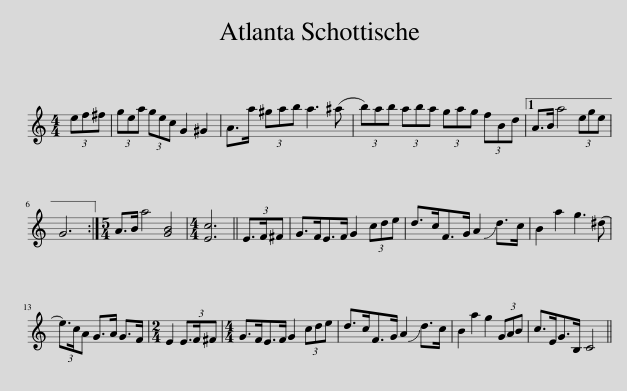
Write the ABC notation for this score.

X:1
L:1/8
M:4/4
I:linebreak $
K:C
V:1 treble
V:1
 (3ef^f | (3gea (3gec G2 ^G2 | A>a (3^gab a3 (^a | (3b)ab (3aba (3gag (3fBd |1 A>B a4 (3ege |$ %5
 G6 :|[M:5/4] A>B a4 [GB]4 |[M:4/4] [Ec]6 || (3E3/2F/^F | G>FE>F G2 (3cde | %10
 d>cF>G A2 !slide!d>c | B2 a2 g3 (^d |$ (3e3/2)c/A G>A G>F |[M:2/4] E2 (3E3/2F/^F |[M:4/4] G>FE>F G2 (3cde | %15
 d>cF>G A2 !slide!d>c | B2 a2 g2 (3GAB | c>EG>B, C4 || %18
